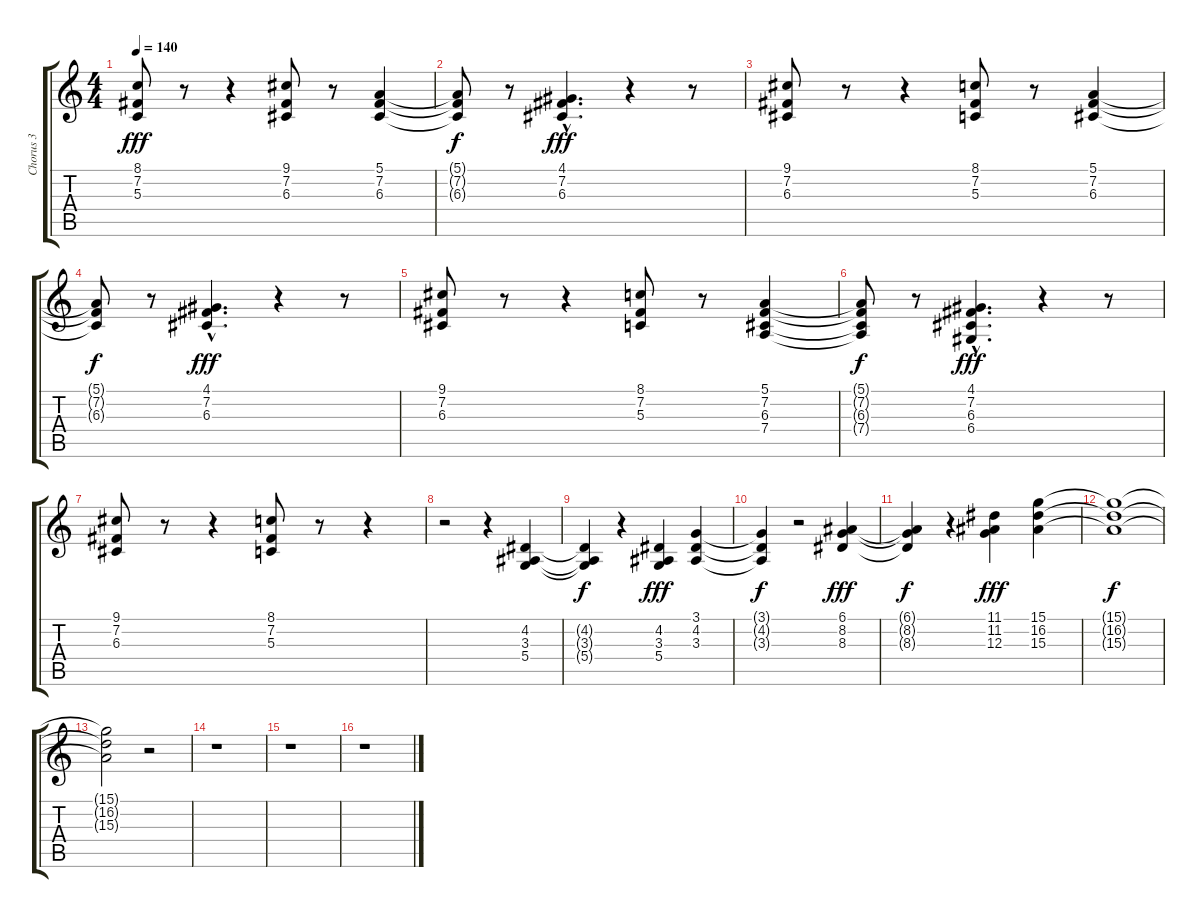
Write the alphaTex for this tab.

\track ("Chorus 3" "Chorus 3") {instrument synthvoice}
\staff {score tabs}
\tuning (E4 B3 G3 D3 A2 D2) {hide}
\ts (4 4)
\tempo 140
\clef g2
\ks c
(8.1 7.2 5.3).8{dy fff} r.8 r.4 (9.1 7.2 6.3).8 r.8 (5.1 7.2 6.3).4 |
(5.1{t} 7.2{t} 6.3{t}).8{dy f} r.8 (4.1{hac} 7.2{hac} 6.3{hac}).4{d dy fff} r.4 r.8 |
(9.1 7.2 6.3).8 r.8 r.4 (8.1 7.2 5.3).8 r.8 (5.1 7.2 6.3).4 |
(5.1{t} 7.2{t} 6.3{t}).8{dy f} r.8 (4.1{hac} 7.2{hac} 6.3{hac}).4{d dy fff} r.4 r.8 |
(9.1 7.2 6.3).8 r.8 r.4 (8.1 7.2 5.3).8 r.8 (5.1 7.2 6.3 7.4).4 |
(5.1{t} 7.2{t} 6.3{t} 7.4{t}).8{dy f} r.8 (4.1{hac} 7.2{hac} 6.3{hac} 6.4{hac}).4{d dy fff} r.4 r.8 |
(9.1 7.2 6.3).8 r.8 r.4 (8.1 7.2 5.3).8 r.8 r.4 |
r.2 r.4 (4.2 3.3 5.4).4 |
(4.2{t} 3.3{t} 5.4{t}).4{dy f} r.4 (4.2 3.3 5.4).4{dy fff} (3.1 4.2 3.3).4 |
(3.1{t} 4.2{t} 3.3{t}).4{dy f} r.2 (6.1 8.2 8.3).4{dy fff} |
(6.1{t} 8.2{t} 8.3{t}).4{dy f} r.4 (11.1 11.2 12.3).4{dy fff} (15.1 16.2 15.3).4 |
(15.1{t} 16.2{t} 15.3{t}).1{dy f} |
(15.1{t} 16.2{t} 15.3{t}).2 r.2 |
r.1 |
r.1 |
r.1
